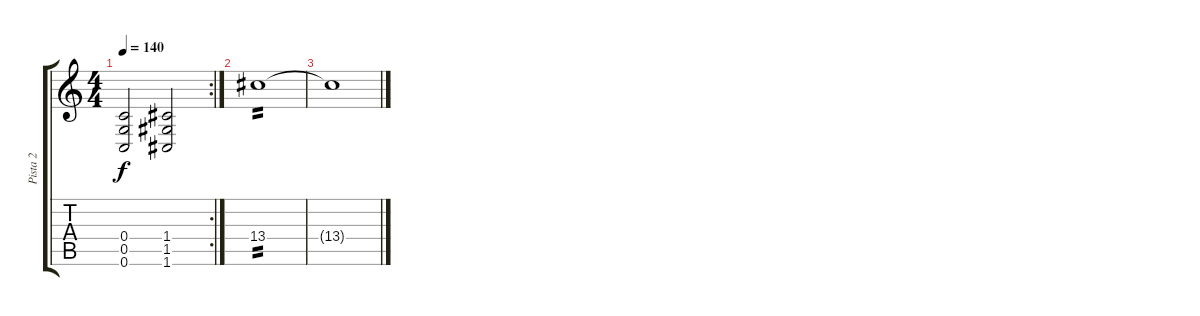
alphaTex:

\track ("Pista 2" "Pista 2") {instrument distortionguitar}
\staff {score tabs}
\tuning (D4 A3 F3 C3 G2 C2) {hide}
\rc 2
\ts (4 4)
\tempo 140
\clef g2
\ks c
(0.4 0.5 0.6).2{dy f} (1.4 1.5 1.6).2 |
13.4.1{tp 2 instrument guitarfretnoise} |
13.4{t}.1
